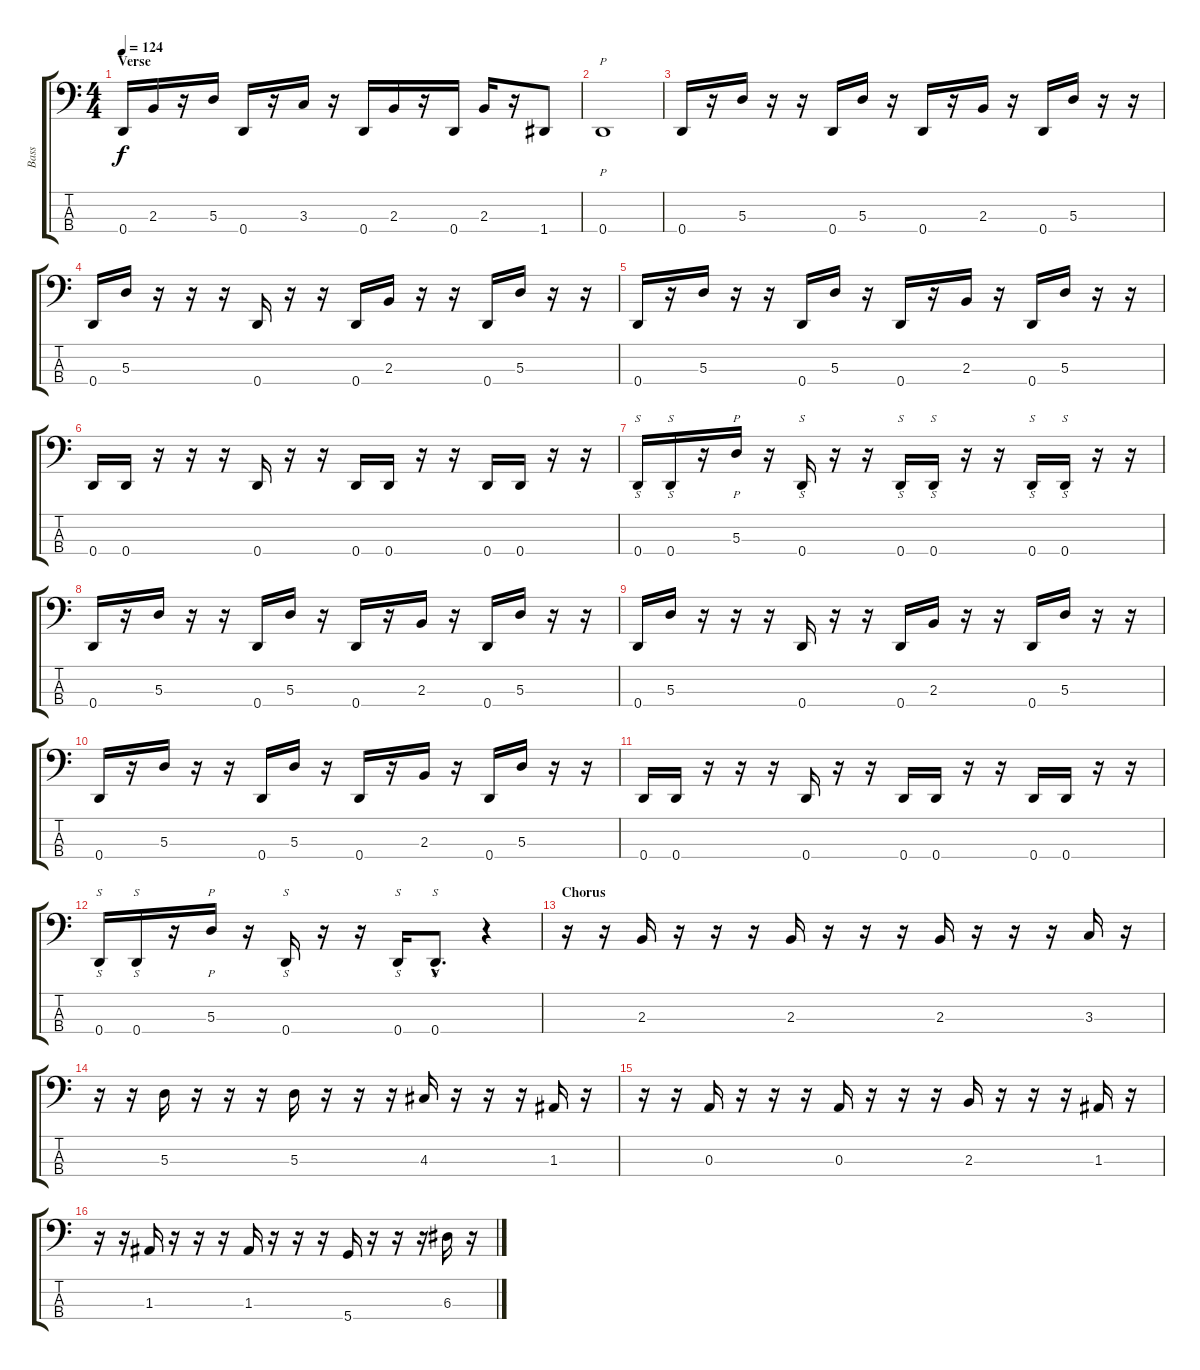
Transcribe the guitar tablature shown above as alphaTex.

\track ("Bass" "Bass") {instrument electricbassfinger}
\staff {score tabs}
\tuning (G2 D2 A1 D1) {hide}
\ts (4 4)
\section ("" "Verse")
\tempo 124
\clef f4
\ks c
0.4.16{dy f} 2.3.16 r.16 5.3.16 0.4.16 r.16 3.3.16 r.16 0.4.16 2.3.16 r.16 0.4.16 2.3.16 r.16 1.4.8 |
0.4.1{p} |
0.4.16 r.16 5.3.16 r.16 r.16 0.4.16 5.3.16 r.16 0.4.16 r.16 2.3.16 r.16 0.4.16 5.3.16 r.16 r.16 |
0.4.16 5.3.16 r.16 r.16 r.16 0.4.16 r.16 r.16 0.4.16 2.3.16 r.16 r.16 0.4.16 5.3.16 r.16 r.16 |
0.4.16 r.16 5.3.16 r.16 r.16 0.4.16 5.3.16 r.16 0.4.16 r.16 2.3.16 r.16 0.4.16 5.3.16 r.16 r.16 |
0.4.16 0.4.16 r.16 r.16 r.16 0.4.16 r.16 r.16 0.4.16 0.4.16 r.16 r.16 0.4.16 0.4.16 r.16 r.16 |
0.4.16{s instrument slapbass1} 0.4.16{s} r.16 5.3.16{p} r.16 0.4.16{s} r.16 r.16 0.4.16{s} 0.4.16{s} r.16 r.16 0.4.16{s} 0.4.16{s} r.16 r.16 |
0.4.16{instrument electricbassfinger} r.16 5.3.16 r.16 r.16 0.4.16 5.3.16 r.16 0.4.16 r.16 2.3.16 r.16 0.4.16 5.3.16 r.16 r.16 |
0.4.16 5.3.16 r.16 r.16 r.16 0.4.16 r.16 r.16 0.4.16 2.3.16 r.16 r.16 0.4.16 5.3.16 r.16 r.16 |
0.4.16 r.16 5.3.16 r.16 r.16 0.4.16 5.3.16 r.16 0.4.16 r.16 2.3.16 r.16 0.4.16 5.3.16 r.16 r.16 |
0.4.16 0.4.16 r.16 r.16 r.16 0.4.16 r.16 r.16 0.4.16 0.4.16 r.16 r.16 0.4.16 0.4.16 r.16 r.16 |
0.4.16{s instrument slapbass1} 0.4.16{s} r.16 5.3.16{p} r.16 0.4.16{s} r.16 r.16 0.4.16{s} 0.4{hac}.8{s d} r.4 |
\section ("" "Chorus")
r.16 r.16 2.3.16{instrument electricbassfinger} r.16 r.16 r.16 2.3.16 r.16 r.16 r.16 2.3.16 r.16 r.16 r.16 3.3.16 r.16 |
r.16 r.16 5.3.16 r.16 r.16 r.16 5.3.16 r.16 r.16 r.16 4.3.16 r.16 r.16 r.16 1.3.16 r.16 |
r.16 r.16 0.3.16 r.16 r.16 r.16 0.3.16 r.16 r.16 r.16 2.3.16 r.16 r.16 r.16 1.3.16 r.16 |
r.16 r.16 1.3.16 r.16 r.16 r.16 1.3.16 r.16 r.16 r.16 5.4.16 r.16 r.16 r.16 6.3.16 r.16
